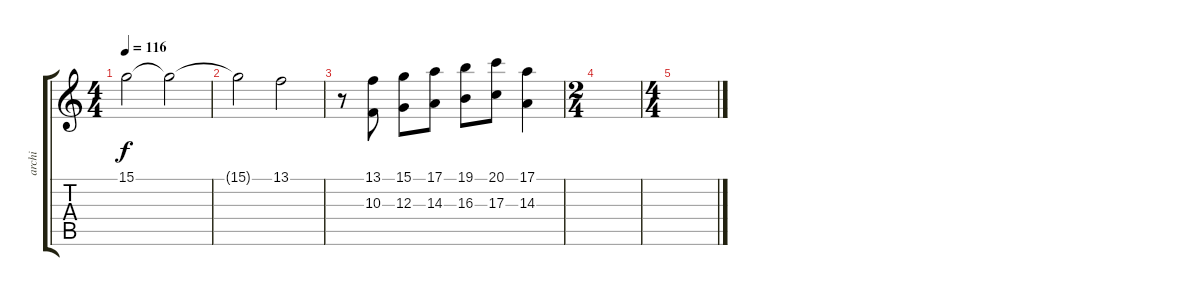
\track ("archi" "archi") {instrument stringensemble2}
\staff {score tabs}
\tuning (E4 B3 G3 D3 A2 E2) {hide}
\ts (4 4)
\tempo 116
\clef g2
\ks c
15.1{t}.2{dy f} 15.1{t}.2 |
15.1{t}.2 13.1.2 |
r.8 (13.1 10.3).8 (15.1 12.3).8 (17.1 14.3).8 (19.1 16.3).8 (20.1 17.3).8 (17.1 14.3).4 |
\ts (2 4)
|
\ts (4 4)
